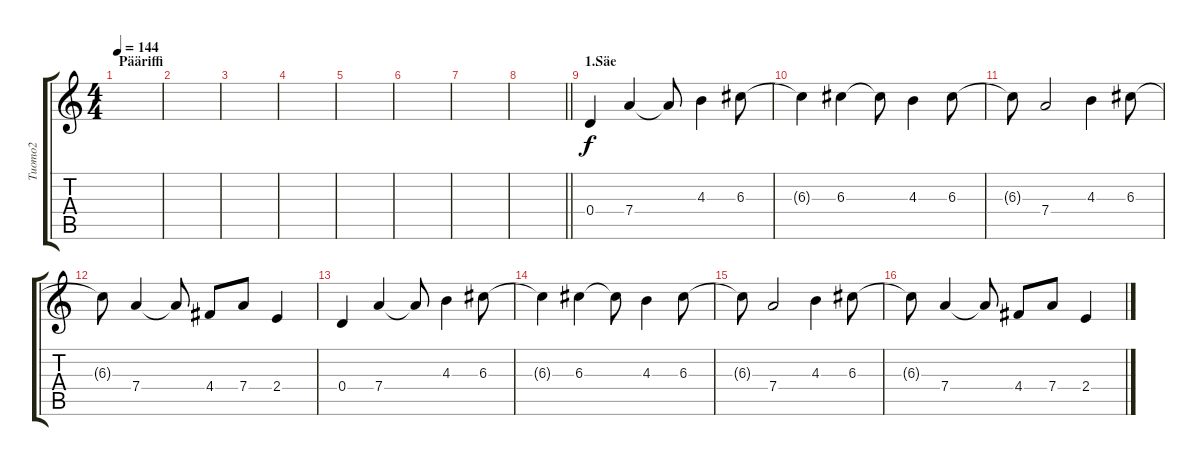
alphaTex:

\track ("Tuomo2" "Tuomo2") {instrument electricguitarclean}
\staff {score tabs}
\tuning (E4 B3 G3 D3 A2 D2) {hide}
\ts (4 4)
\section ("" "Pääriffi")
\tempo 144
\clef g2
\ks c
|
|
|
|
|
|
|
\barLineRight lightlight
|
\section ("" "1.Säe")
0.4.4 7.4.4 7.4{t}.8 4.3.4 6.3.8 |
6.3{t}.4 6.3.4 6.3{t}.8 4.3.4 6.3.8 |
6.3{t}.8 7.4.2 4.3.4 6.3.8 |
6.3{t}.8 7.4.4 7.4{t}.8 4.4.8 7.4.8 2.4.4 |
0.4.4 7.4.4 7.4{t}.8 4.3.4 6.3.8 |
6.3{t}.4 6.3.4 6.3{t}.8 4.3.4 6.3.8 |
6.3{t}.8 7.4.2 4.3.4 6.3.8 |
6.3{t}.8 7.4.4 7.4{t}.8 4.4.8 7.4.8 2.4.4
